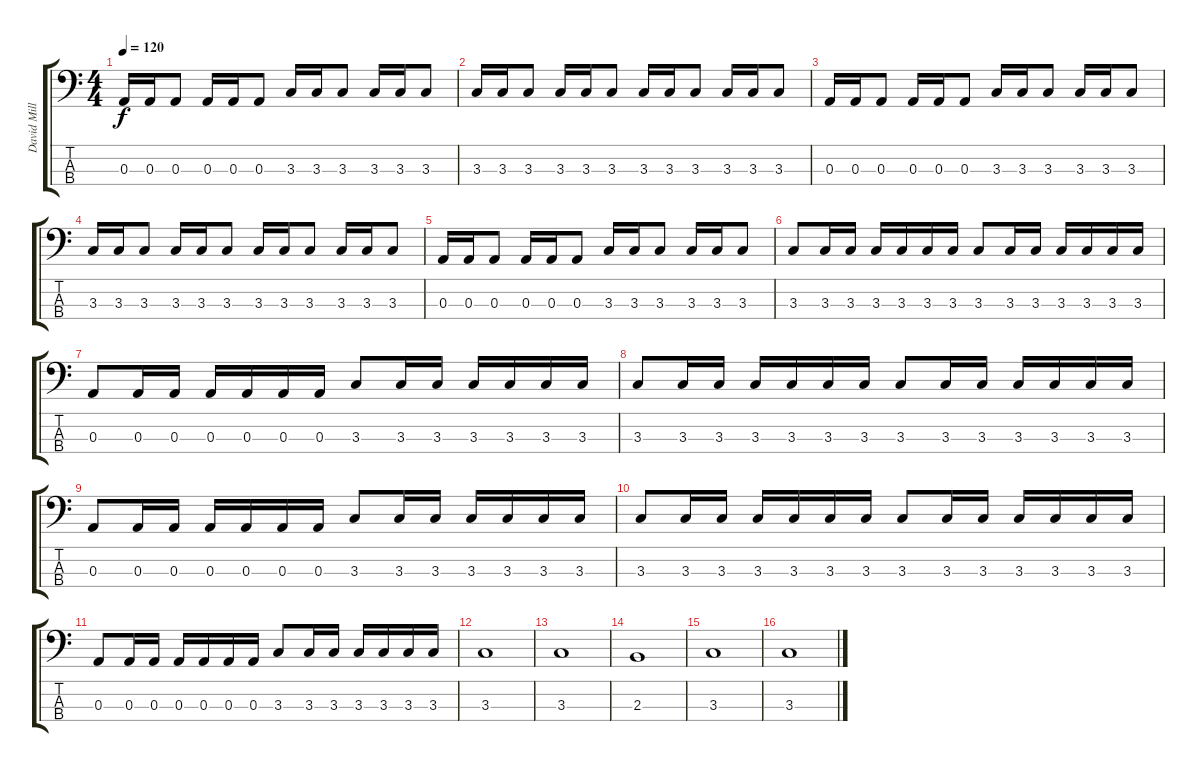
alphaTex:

\track ("David Millan" "David Mill") {instrument electricbasspick}
\staff {score tabs}
\tuning (G2 D2 A1 E1) {hide}
\ts (4 4)
\tempo 120
\clef f4
\ks c
0.3.16{dy f} 0.3.16 0.3.8 0.3.16 0.3.16 0.3.8 3.3.16 3.3.16 3.3.8 3.3.16 3.3.16 3.3.8 |
3.3.16 3.3.16 3.3.8 3.3.16 3.3.16 3.3.8 3.3.16 3.3.16 3.3.8 3.3.16 3.3.16 3.3.8 |
0.3.16 0.3.16 0.3.8 0.3.16 0.3.16 0.3.8 3.3.16 3.3.16 3.3.8 3.3.16 3.3.16 3.3.8 |
3.3.16 3.3.16 3.3.8 3.3.16 3.3.16 3.3.8 3.3.16 3.3.16 3.3.8 3.3.16 3.3.16 3.3.8 |
0.3.16 0.3.16 0.3.8 0.3.16 0.3.16 0.3.8 3.3.16 3.3.16 3.3.8 3.3.16 3.3.16 3.3.8 |
3.3.8 3.3.16 3.3.16 3.3.16 3.3.16 3.3.16 3.3.16 3.3.8 3.3.16 3.3.16 3.3.16 3.3.16 3.3.16 3.3.16 |
0.3.8 0.3.16 0.3.16 0.3.16 0.3.16 0.3.16 0.3.16 3.3.8 3.3.16 3.3.16 3.3.16 3.3.16 3.3.16 3.3.16 |
3.3.8 3.3.16 3.3.16 3.3.16 3.3.16 3.3.16 3.3.16 3.3.8 3.3.16 3.3.16 3.3.16 3.3.16 3.3.16 3.3.16 |
0.3.8 0.3.16 0.3.16 0.3.16 0.3.16 0.3.16 0.3.16 3.3.8 3.3.16 3.3.16 3.3.16 3.3.16 3.3.16 3.3.16 |
3.3.8 3.3.16 3.3.16 3.3.16 3.3.16 3.3.16 3.3.16 3.3.8 3.3.16 3.3.16 3.3.16 3.3.16 3.3.16 3.3.16 |
0.3.8 0.3.16 0.3.16 0.3.16 0.3.16 0.3.16 0.3.16 3.3.8 3.3.16 3.3.16 3.3.16 3.3.16 3.3.16 3.3.16 |
3.3.1 |
3.3.1 |
2.3.1 |
3.3.1 |
3.3.1
